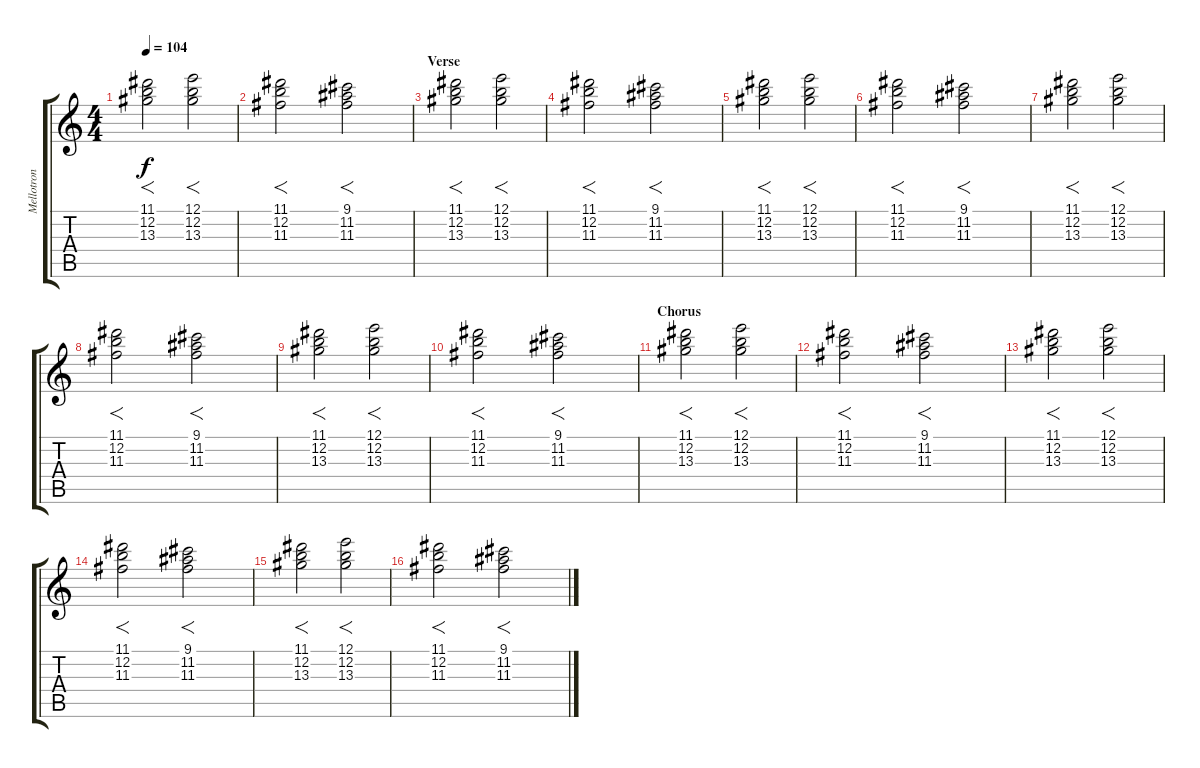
\track ("Mellotron" "Mellotron") {instrument electricbassfinger}
\staff {score tabs}
\tuning (E4 B3 G3 D3 A2 E2) {hide}
\ts (4 4)
\tempo 104
\clef g2
\ks c
(11.1 12.2 13.3).2{f dy f} (12.1 12.2 13.3).2{f} |
(11.1 12.2 11.3).2{f} (9.1 11.2 11.3).2{f} |
\section ("" "Verse")
(11.1 12.2 13.3).2{f} (12.1 12.2 13.3).2{f} |
(11.1 12.2 11.3).2{f} (9.1 11.2 11.3).2{f} |
(11.1 12.2 13.3).2{f} (12.1 12.2 13.3).2{f} |
(11.1 12.2 11.3).2{f} (9.1 11.2 11.3).2{f} |
(11.1 12.2 13.3).2{f} (12.1 12.2 13.3).2{f} |
(11.1 12.2 11.3).2{f} (9.1 11.2 11.3).2{f} |
(11.1 12.2 13.3).2{f} (12.1 12.2 13.3).2{f} |
(11.1 12.2 11.3).2{f} (9.1 11.2 11.3).2{f} |
\section ("" "Chorus")
(11.1 12.2 13.3).2{f} (12.1 12.2 13.3).2{f} |
(11.1 12.2 11.3).2{f} (9.1 11.2 11.3).2{f} |
(11.1 12.2 13.3).2{f} (12.1 12.2 13.3).2{f} |
(11.1 12.2 11.3).2{f} (9.1 11.2 11.3).2{f} |
(11.1 12.2 13.3).2{f} (12.1 12.2 13.3).2{f} |
(11.1 12.2 11.3).2{f} (9.1 11.2 11.3).2{f}
